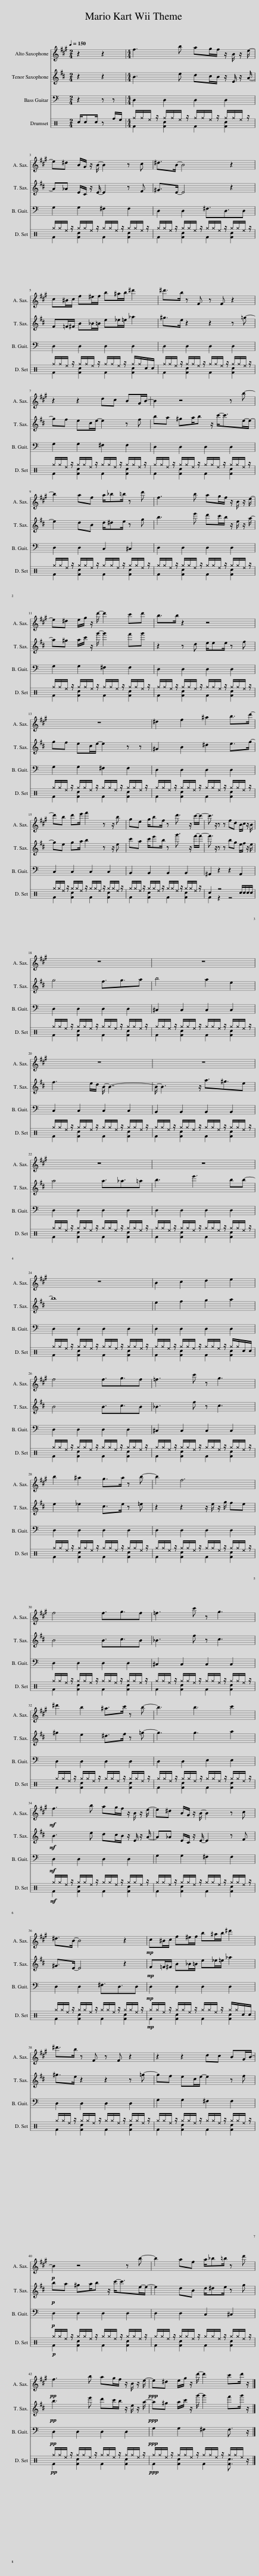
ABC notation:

X:1
%%score 1 2 3 ( 4 5 )
L:1/8
Q:1/4=150
M:2/4
I:linebreak $
K:C
V:1 treble transpose=-9
V:2 treble transpose=-14
V:3 bass transpose=-12
V:4 perc
K:none
V:5 perc
K:none
V:1
[K:A] z2 z2 |[M:4/4] f3 b ag/f/ z/ B/ z/ e/- |$ e^d B/G/ z/ B/- B2 z c | ^d>B- B4 z2 |$ c^B/c/ f^e/f/ b^a/b/ ^d'2 | %5
 ^d'>b z F z F z2 |$ z2 z2 dc BG/B/- | B2 z4 z b- |$ b2 af a/_b=b/ z d' | f3 b ag/f/ z/ B/ z/ e/- |$ %10
 e^d e/g/ z/ d'/- d'2 c'd' | b>b z2 z4 |$ z8 | ^d2 f2 ^a2 b>d'- |$ d'b d'e'/ f'2 z z/ b | %15
 ge g/bf/ z d'3/2 z/ c'/-c'/- | c'3/2 z/ z z fd B/c/ z/ B/ |$ z8 | z8 |$ z8 | %20
 z8 |$ z8 | z8 |$ z8 | B2 c2 d2 e2 |$ %25
 f4 f3/2g3/2f | =f3 c' z g3 |$ b2 ^a2 g>a z b- | b2 f6 |$ f4 f3/2g3/2f | %30
 =f3 c' z g3 |$ ^d'2 b2 ^a>c' z b- | b3 b3 c'2 |$!mf! f3 b ag/f/ z/ B/ z/ e/- | e^d B/G/ z/ B/- B2 z c |$ %35
 ^d>B- B4 z2 |!mp! c^B/c/ f^e/f/ b^a/b/ ^d'2 |$ ^d'>b z F z F z2 | z2 z2 dc BG/B/- |$!p! B2 z4 z b- | %40
 b2 af a/_b=b/ z d' |$!pp! f3 b ag/f/ z/ B/ z/ e/- |!ppp! e^d e/g/ z/ d'/- d'2 c'd'/ z/ |] %43
V:2
[K:D] z2 z2 |[M:4/4] B3 e dc/B/ z/ E/ z/ A/- |$ A_A E/C/ z/ E/- E2 z F | ^G>E- E4 z2 |$ F=F/^F/ B_B/=B/ e_e/=e/ _a2 | %5
 ^g>e z2 z2 z =g- |$ gf ec/e/- e2 z f | ba ^ga/b z/ c'-<c'e/-e/- |$ e2 dB d/^de/ z g | b3 e' d'c'/b/ z/ e/ z/ a/- |$ %10
 a^g a/c'/ z/ g'/- g'2 f'g' | z2 z d e/ee/ z f |$ gf ec/e/- e2 z z | ^G2 B2 ^d2 e>g- |$ ge ga/ b2 z z/ e | %15
 c'a c'/e'b/ z g'3/2 z/ f'/-f'/- | f'3/2 z/ z z bg e/f/ z/ e/ |$ g4 f3/2g3/2a | b4 a2 e2 |$ f3 e/d/ B/- B7/2- | %20
 B/- B3 z/ a3/2^g3/2e |$ a4 a3/2_a3/2=a | b3 e'3 bb- |$ b8 | e2 f2 g2 a2 |$ %25
 B4 B3/2c3/2B | _B3 f z c3 |$ e2 _e2 c>e z =e | z2 z2 z/ e/ z/ g/ fe |$ B4 B3/2c3/2B | %30
 _B3 f z c3 |$ ^g2 e2 ^d>f z =g- | g3 g3 a2 |$!mf! B3 e dc/B/ z/ E/ z/ A/- | A_A E/C/ z/ E/- E2 z F |$ %35
 ^G>E- E4 z2 |!mp! F=F/^F/ B_B/=B/ e_e/=e/ _a2 |$ ^g>e z2 z2 z =g- | gf ec/e/- e2 z f |$!p! ba ^ga/b z/ c'-<c'e/-e/- | %40
 e2 dB d/^de/ z g |$!pp! b3 e' d'c'/b/ z/ e/ z/ a/- |!ppp! a^g a/c'/ z/ g'/- g'2 f'g'/ z/ |] %43
V:3
 z2 z z |[M:4/4] D,2 D,2 D,2 D,2 |$ G,2 G,2 ^F,2 F,2 | D,2 D,2 ^F,3/2D,3/2D, |$ D,2 D,2 D,2 D,2 | %5
 D,2 D,2 D,2 D,2 |$ G,2 G,2 ^F,2 F,2 | D,2 D,2 D,2 D,2 |$ D,2 D,2 C,2 ^C,2 | D,2 D,2 D,2 D,2 |$ %10
 G,2 G,2 ^F,2 F,2 | D,2 D,2 D,2 D,2 |$ G,2 G,2 ^F,2 F,2 | D,2 D,2 D,2 D,2 |$ C,2 C,2 C,2 C,2 | %15
 B,,2 B,,2 B,,2 B,,2 | ^A,,2 z2 z2 A,,2 |$ D,2 D,2 D,2 D,2 | ^C,2 C,2 C,2 C,2 |$ C,2 C,2 C,2 C,2 | %20
 B,,2 B,,2 B,,2 B,,2 |$ D,2 D,2 D,2 D,2 | D,2 D,2 D,2 D,2 |$ D,2 D,2 D,2 D,2 | D,2 D,2 D,2 D,2 |$ %25
 D,2 D,2 D,2 D,2 | ^C,2 C,2 C,2 C,2 |$ D,2 D,2 D,2 D,2 | D,2 D,2 D,2 D,2 |$ D,2 D,2 D,2 D,2 | %30
 ^C,2 C,2 C,2 C,2 |$ D,2 D,2 D,2 D,2 | D,2 D,2 E,2 E,2 |$!mf! D,2 D,2 D,2 D,2 | G,2 G,2 ^F,2 F,2 |$ %35
 D,2 D,2 ^F,3/2D,3/2D, |!mp! D,2 D,2 D,2 D,2 |$ D,2 D,2 D,2 D,2 | G,2 G,2 ^F,2 F,2 |$!p! D,2 D,2 D,2 D,2 | %40
 D,2 D,2 C,2 ^C,2 |$!pp! D,2 D,2 D,2 D,2 |!ppp! G,2 G,2 ^F,2 F,3/2 z/ |] %43
V:4
 c/cc/ z f/e/ |[M:4/4] ^g/^g/^e/ z/ ^g/^g/^e/ z/ ^g/^g/^e/ z/ ^g/^g/^e/ z/ |$ ^g/^g/^e/ z/ ^g/^g/^e/ z/ ^g/^g/^e/ z/ ^g/^g/^e/ z/ | ^g/^g/^e/ z/ ^g/^g/^e/ z/ ^g/^g/^e/ z/ ^g/^g/^e/ z/ |$ ^g/^g/^e/ z/ ^g/^g/^e/ z/ ^g/^g/^e/ z/ ^g/^g/c/c/ | %5
 ^g/^g/^e/ z/ ^g/^g/^e/ z/ ^g/^g/^e/ z/ ^g/^g/^e/ z/ |$ ^g/^g/^e/ z/ ^g/^g/^e/ z/ ^g/^g/^e/ z/ ^g/^g/^e/ z/ | ^g/^g/^e/ z/ ^g/^g/^e/ z/ ^g/^g/^e/ z/ ^g/^g/^e/ z/ |$ ^g/^g/^e/ z/ ^g/^g/^e/ z/ ^g/^g/^e/ z/ ^g/^g/^e/ z/ | ^g/^g/^e/ z/ ^g/^g/^e/ z/ ^g/^g/^e/ z/ ^g/^g/^e/ z/ |$ %10
 ^g/^g/^e/ z/ ^g/^g/^e/ z/ ^g/^g/^e/ z/ ^g/^g/^e/ z/ | ^g/^g/^e/ z/ ^g/^g/^e/ z/ ^g/^g/^e/ z/ ^g/^g/^e/ z/ |$ ^g/^g/^e/ z/ ^g/^g/^e/ z/ ^g/^g/^e/ z/ ^g/^g/^e/ z/ | ^g/^g/^e/ z/ ^g/^g/^e/ z/ ^g/^g/^e/ z/ ^g/^g/^e/ z/ |$ ^g/^g/^e/ z/ ^g/^g/^e/ z/ ^g/^g/^e/ z/ ^g/^g/^e/ z/ | %15
 ^g/^g/^e/ z/ ^g/^g/^e/ z/ ^g/^g/^e/ z/ ^g/^g/^e/ z/ | c2 z4 c/c/c/c/ |$ ^g/^g/^e/ z/ ^g/^g/^e/ z/ ^g/^g/^e/ z/ ^g/^g/^e/ z/ | ^g/^g/^e/ z/ ^g/^g/^e/ z/ ^g/^g/^e/ z/ ^g/^g/^e/ z/ |$ ^g/^g/^e/ z/ ^g/^g/^e/ z/ ^g/^g/^e/ z/ ^g/^g/^e/ z/ | %20
 ^g/^g/^e/ z/ ^g/^g/^e/ z/ ^g/^g/^e/ z/ ^g/^g/^e/ z/ |$ ^g/^g/^e/ z/ ^g/^g/^e/ z/ ^g/^g/^e/ z/ ^g/^g/^e/ z/ | ^g/^g/^e/ z/ ^g/^g/^e/ z/ ^g/^g/^e/ z/ ^g/^g/^e/ z/ |$ ^g/^g/^e/ z/ ^g/^g/^e/ z/ ^g/^g/^e/ z/ ^g/^g/^e/ z/ | ^g/^g/^e/ z/ ^g/^g/^e/ z/ ^g/^g/^e/ z/ ^g/^g/c/c/ |$ %25
 ^g/^g/^e/ z/ ^g/^g/^e/ z/ ^g/^g/^e/ z/ ^g/^g/^e/ z/ | ^g/^g/^e/ z/ ^g/^g/^e/ z/ ^g/^g/^e/ z/ ^g/^g/^e/ z/ |$ ^g/^g/^e/ z/ ^g/^g/^e/ z/ ^g/^g/^e/ z/ ^g/^g/^e/ z/ | ^g/^g/^e/ z/ ^g/^g/^e/ z/ ^g/^g/^e/ z/ ^g/^g/^e/ z/ |$ ^g/^g/^e/ z/ ^g/^g/^e/ z/ ^g/^g/^e/ z/ ^g/^g/^e/ z/ | %30
 ^g/^g/^e/ z/ ^g/^g/^e/ z/ ^g/^g/^e/ z/ ^g/^g/^e/ z/ |$ ^g/^g/^e/ z/ ^g/^g/^e/ z/ ^g/^g/^e/ z/ ^g/^g/^e/ z/ | ^g/^g/^e/ z/ ^g/^g/^e/ z/ ^g/^g/^e/ z/ ^g/^g/^e/ z/ |$!mf! ^g/^g/^e/ z/ ^g/^g/^e/ z/ ^g/^g/^e/ z/ ^g/^g/^e/ z/ | ^g/^g/^e/ z/ ^g/^g/^e/ z/ ^g/^g/^e/ z/ ^g/^g/^e/ z/ |$ %35
 ^g/^g/^e/ z/ ^g/^g/^e/ z/ ^g/^g/^e/ z/ ^g/^g/^e/ z/ |!mp! ^g/^g/^e/ z/ ^g/^g/^e/ z/ ^g/^g/^e/ z/ ^g/^g/c/c/ |$ ^g/^g/^e/ z/ ^g/^g/^e/ z/ ^g/^g/^e/ z/ ^g/^g/^e/ z/ | ^g/^g/^e/ z/ ^g/^g/^e/ z/ ^g/^g/^e/ z/ ^g/^g/^e/ z/ |$!p! ^g/^g/^e/ z/ ^g/^g/^e/ z/ ^g/^g/^e/ z/ ^g/^g/^e/ z/ | %40
 ^g/^g/^e/ z/ ^g/^g/^e/ z/ ^g/^g/^e/ z/ ^g/^g/^e/ z/ |$!pp! ^g/^g/^e/ z/ ^g/^g/^e/ z/ ^g/^g/^e/ z/ ^g/^g/^e/ z/ |!ppp! ^g/^g/^e/ z/ ^g/^g/^e/ z/ ^g/^g/^e/ z/ ^g/^g/^e/ z/ |] %43
V:5
 x4 |[M:4/4] F2 [Fc]2 F2 [Fc]2 |$ F2 [Fc]2 F2 [Fc]2 | F2 [Fc]2 F2 [Fc]2 |$ F2 [Fc]2 F2 [Fc]2 | %5
 F2 [Fc]2 F2 [Fc]2 |$ F2 [Fc]2 F2 [Fc]2 | F2 [Fc]2 F2 [Fc]2 |$ F2 [Fc]2 F2 [Fc]2 | F2 [Fc]2 F2 [Fc]2 |$ %10
 F2 [Fc]2 F2 [Fc]2 | F2 [Fc]2 F2 [Fc]2 |$ F2 [Fc]2 F2 [Fc]2 | F2 [Fc]2 F2 [Fc]2 |$ F2 [Fc]2 F2 [Fc]2 | %15
 F2 [Fc]2 F2 [Fc]2 | F2 z2 z4 |$ F2 [Fc]2 F2 [Fc]2 | F2 [Fc]2 F2 [Fc]2 |$ F2 [Fc]2 F2 [Fc]2 | %20
 F2 [Fc]2 F2 [Fc]2 |$ F2 [Fc]2 F2 [Fc]2 | F2 [Fc]2 F2 [Fc]2 |$ F2 [Fc]2 F2 [Fc]2 | F2 [Fc]2 F2 [Fc]2 |$ %25
 F2 [Fc]2 F2 [Fc]2 | F2 [Fc]2 F2 [Fc]2 |$ F2 [Fc]2 F2 [Fc]2 | F2 [Fc]2 F2 [Fc]2 |$ F2 [Fc]2 F2 [Fc]2 | %30
 F2 [Fc]2 F2 [Fc]2 |$ F2 [Fc]2 F2 [Fc]2 | F2 [Fc]2 F2 [Fc]2 |$ F2 [Fc]2 F2 [Fc]2 | F2 [Fc]2 F2 [Fc]2 |$ %35
 F2 [Fc]2 F2 [Fc]2 | F2 [Fc]2 F2 [Fc]2 |$ F2 [Fc]2 F2 [Fc]2 | F2 [Fc]2 F2 [Fc]2 |$ F2 [Fc]2 F2 [Fc]2 | %40
 F2 [Fc]2 F2 [Fc]2 |$ F2 [Fc]2 F2 [Fc]2 | F2 [Fc]2 F2 [Fc]3/2 x/ |] %43
